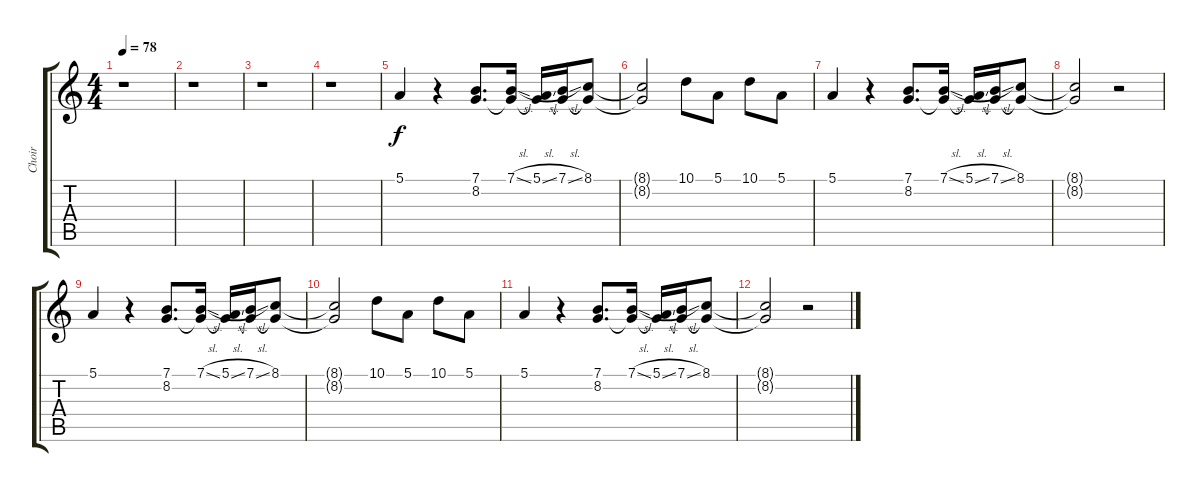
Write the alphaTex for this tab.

\track ("Choir" "Choir") {instrument choiraahs}
\staff {score tabs}
\tuning (E4 B3 G3 D3 A2 E2) {hide}
\ts (4 4)
\tempo 78
\clef g2
\ks c
r.1{dy f} |
r.1 |
r.1 |
r.1 |
5.1.4 r.4 (7.1 8.2).8{d} (7.1{sl} 8.2{t}).16 (5.1{sl} 8.2{t}).16 (7.1{sl} 8.2{t}).16 (8.1 8.2{t}).8 |
(8.1{t} 8.2{t}).2 10.1.8 5.1.8 10.1.8 5.1.8 |
5.1.4 r.4 (7.1 8.2).8{d} (7.1{sl} 8.2{t}).16 (5.1{sl} 8.2{t}).16 (7.1{sl} 8.2{t}).16 (8.1 8.2{t}).8 |
(8.1{t} 8.2{t}).2 r.2 |
5.1.4 r.4 (7.1 8.2).8{d} (7.1{sl} 8.2{t}).16 (5.1{sl} 8.2{t}).16 (7.1{sl} 8.2{t}).16 (8.1 8.2{t}).8 |
(8.1{t} 8.2{t}).2 10.1.8 5.1.8 10.1.8 5.1.8 |
5.1.4 r.4 (7.1 8.2).8{d} (7.1{sl} 8.2{t}).16 (5.1{sl} 8.2{t}).16 (7.1{sl} 8.2{t}).16 (8.1 8.2{t}).8 |
(8.1{t} 8.2{t}).2 r.2
